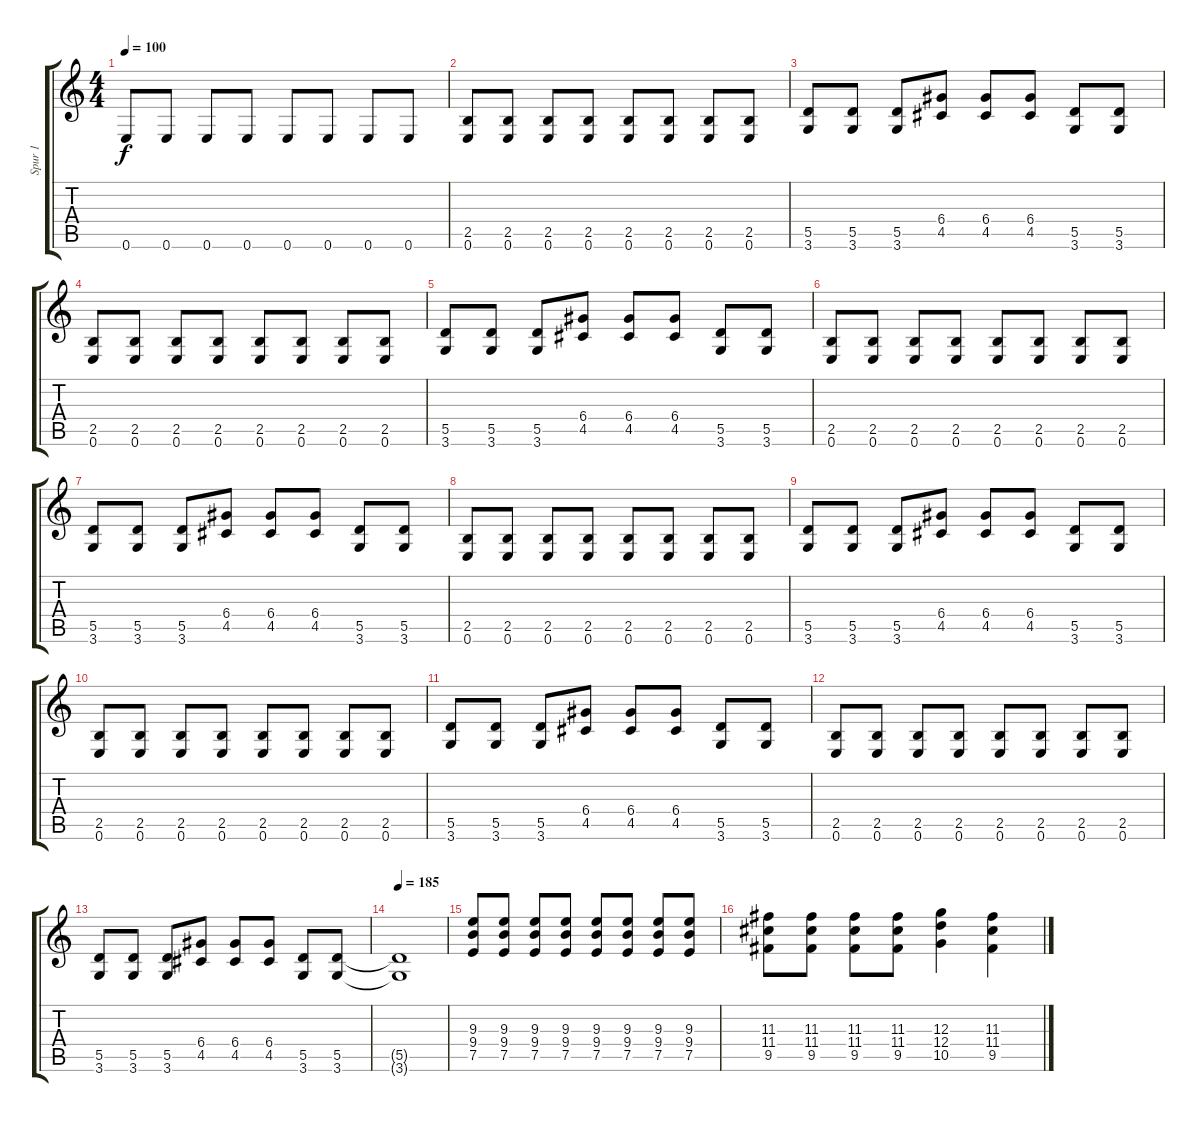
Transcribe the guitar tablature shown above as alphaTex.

\track ("Spur 1" "Spur 1") {instrument overdrivenguitar}
\staff {score tabs}
\tuning (E4 B3 G3 D3 A2 E2) {hide}
\ts (4 4)
\tempo 100
\clef g2
\ks c
0.6.8{dy f} 0.6.8 0.6.8 0.6.8 0.6.8 0.6.8 0.6.8 0.6.8 |
(2.5 0.6).8 (2.5 0.6).8 (2.5 0.6).8 (2.5 0.6).8 (2.5 0.6).8 (2.5 0.6).8 (2.5 0.6).8 (2.5 0.6).8 |
(5.5 3.6).8 (5.5 3.6).8 (5.5 3.6).8 (6.4 4.5).8 (6.4 4.5).8 (6.4 4.5).8 (5.5 3.6).8 (5.5 3.6).8 |
(2.5 0.6).8 (2.5 0.6).8 (2.5 0.6).8 (2.5 0.6).8 (2.5 0.6).8 (2.5 0.6).8 (2.5 0.6).8 (2.5 0.6).8 |
(5.5 3.6).8 (5.5 3.6).8 (5.5 3.6).8 (6.4 4.5).8 (6.4 4.5).8 (6.4 4.5).8 (5.5 3.6).8 (5.5 3.6).8 |
(2.5 0.6).8 (2.5 0.6).8 (2.5 0.6).8 (2.5 0.6).8 (2.5 0.6).8 (2.5 0.6).8 (2.5 0.6).8 (2.5 0.6).8 |
(5.5 3.6).8 (5.5 3.6).8 (5.5 3.6).8 (6.4 4.5).8 (6.4 4.5).8 (6.4 4.5).8 (5.5 3.6).8 (5.5 3.6).8 |
(2.5 0.6).8 (2.5 0.6).8 (2.5 0.6).8 (2.5 0.6).8 (2.5 0.6).8 (2.5 0.6).8 (2.5 0.6).8 (2.5 0.6).8 |
(5.5 3.6).8 (5.5 3.6).8 (5.5 3.6).8 (6.4 4.5).8 (6.4 4.5).8 (6.4 4.5).8 (5.5 3.6).8 (5.5 3.6).8 |
(2.5 0.6).8 (2.5 0.6).8 (2.5 0.6).8 (2.5 0.6).8 (2.5 0.6).8 (2.5 0.6).8 (2.5 0.6).8 (2.5 0.6).8 |
(5.5 3.6).8 (5.5 3.6).8 (5.5 3.6).8 (6.4 4.5).8 (6.4 4.5).8 (6.4 4.5).8 (5.5 3.6).8 (5.5 3.6).8 |
(2.5 0.6).8 (2.5 0.6).8 (2.5 0.6).8 (2.5 0.6).8 (2.5 0.6).8 (2.5 0.6).8 (2.5 0.6).8 (2.5 0.6).8 |
(5.5 3.6).8 (5.5 3.6).8 (5.5 3.6).8 (6.4 4.5).8 (6.4 4.5).8 (6.4 4.5).8 (5.5 3.6).8 (5.5 3.6).8 |
\tempo 185
(5.5{t} 3.6{t}).1 |
(9.3 9.4 7.5).8 (9.3 9.4 7.5).8 (9.3 9.4 7.5).8 (9.3 9.4 7.5).8 (9.3 9.4 7.5).8 (9.3 9.4 7.5).8 (9.3 9.4 7.5).8 (9.3 9.4 7.5).8 |
(11.3 11.4 9.5).8 (11.3 11.4 9.5).8 (11.3 11.4 9.5).8 (11.3 11.4 9.5).8 (12.3 12.4 10.5).4 (11.3 11.4 9.5).4
